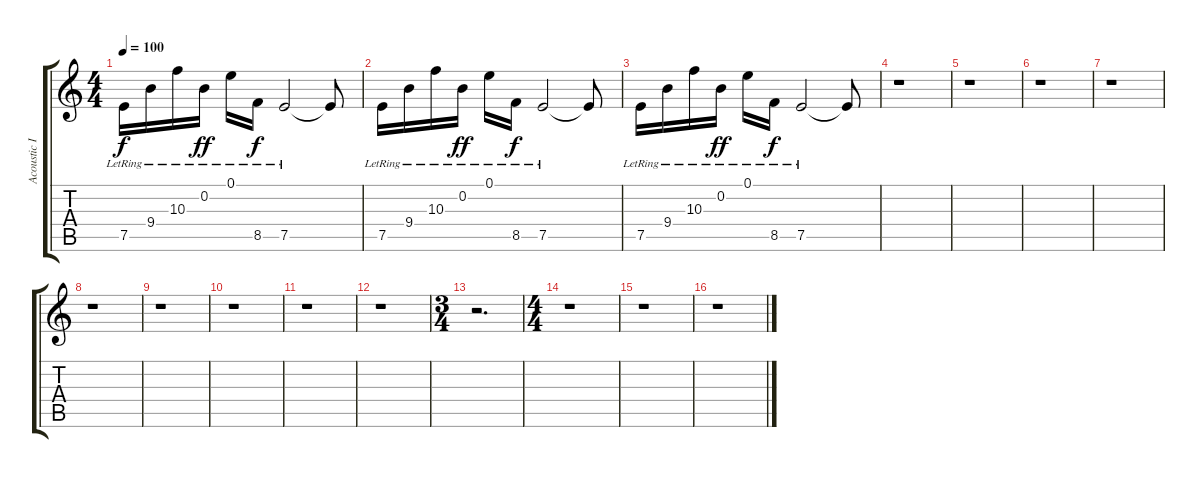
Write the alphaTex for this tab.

\track ("Acoustic I" "Acoustic I") {instrument acousticguitarsteel}
\staff {score tabs}
\tuning (E4 B3 G3 D3 A2 E2) {hide}
\ts (4 4)
\tempo 100
\clef g2
\ks c
7.5{lr}.16{dy f} 9.4{lr}.16 10.3{lr}.16 0.2{lr}.16{dy ff} 0.1{lr}.16 8.5{lr}.16{dy f} 7.5{lr}.2 7.5{t}.8 |
7.5{lr}.16 9.4{lr}.16 10.3{lr}.16 0.2{lr}.16{dy ff} 0.1{lr}.16 8.5{lr}.16{dy f} 7.5{lr}.2 7.5{t}.8 |
7.5{lr}.16 9.4{lr}.16 10.3{lr}.16 0.2{lr}.16{dy ff} 0.1{lr}.16 8.5{lr}.16{dy f} 7.5{lr}.2 7.5{t}.8 |
r.1 |
r.1 |
r.1 |
r.1 |
r.1 |
r.1 |
r.1 |
r.1 |
r.1 |
\ts (3 4)
r.2{d} |
\ts (4 4)
r.1 |
r.1 |
r.1
